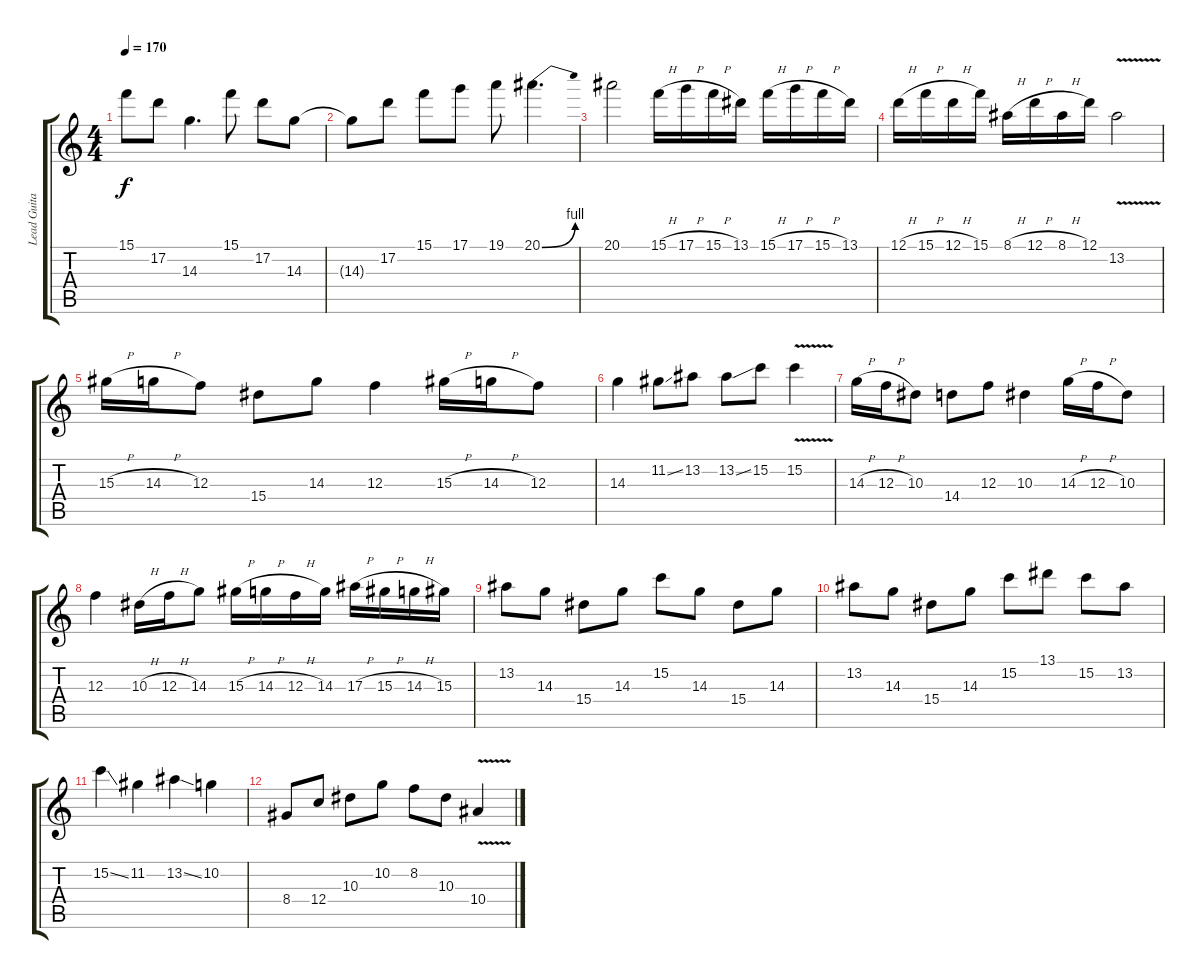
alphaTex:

\track ("Lead Guitar (Right)" "Lead Guita") {instrument distortionguitar}
\staff {score tabs}
\tuning (D4 A3 F3 C3 G2 C2) {hide}
\ts (4 4)
\tempo 170
\clef g2
\ks c
15.1.8{dy f} 17.2.8 14.3.4{d} 15.1.8 17.2.8 14.3.8 |
14.3{t}.8 17.2.8 15.1.8 17.1.8 19.1.8 20.1{be (bend 0 0 60 4)}.4{d} |
20.1.2 15.1{h}.16 17.1{h}.16 15.1{h}.16 13.1.16 15.1{h}.16 17.1{h}.16 15.1{h}.16 13.1.16 |
12.1{h}.16 15.1{h}.16 12.1{h}.16 15.1.16 8.1{h}.16 12.1{h}.16 8.1{h}.16 12.1.16 13.2{v}.2 |
15.3{h}.16 14.3{h}.16 12.3.8 15.4.8 14.3.8 12.3.4 15.3{h}.16 14.3{h}.16 12.3.8 |
14.3.4 11.2{ss}.8 13.2.8 13.2{ss}.8 15.2.8 15.2{v}.4 |
14.3{h}.16 12.3{h}.16 10.3.8 14.4.8 12.3.8 10.3.4 14.3{h}.16 12.3{h}.16 10.3.8 |
12.3.4 10.3{h}.16 12.3{h}.16 14.3.8 15.3{h}.16 14.3{h}.16 12.3{h}.16 14.3.16 17.3{h}.16 15.3{h}.16 14.3{h}.16 15.3.16 |
13.2.8 14.3.8 15.4.8 14.3.8 15.2.8 14.3.8 15.4.8 14.3.8 |
13.2.8 14.3.8 15.4.8 14.3.8 15.2.8 13.1.8 15.2.8 13.2.8 |
15.2{ss}.4 11.2.4 13.2{ss}.4 10.2.4 |
8.4.8 12.4.8 10.3.8 10.2.8 8.2.8 10.3.8 10.4{v}.4{instrument guitarharmonics}
